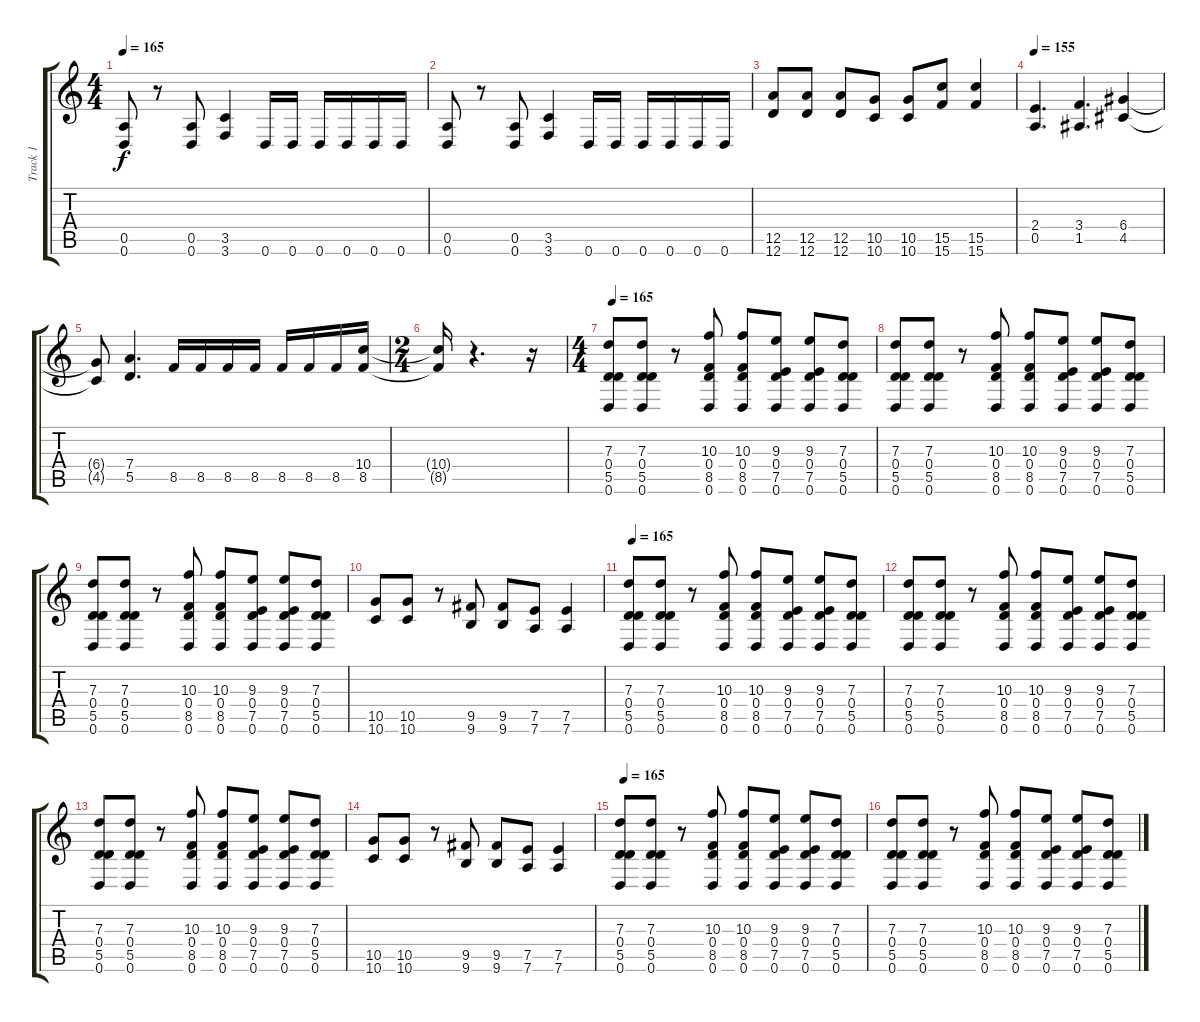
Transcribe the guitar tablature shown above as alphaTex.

\track ("Track 1" "Track 1") {instrument electricguitarclean}
\staff {score tabs}
\tuning (E4 B3 G3 D3 A2 D2) {hide}
\ts (4 4)
\tempo 165
\clef g2
\ks c
(0.5 0.6).8{dy f} r.8 (0.5 0.6).8 (3.5 3.6).4 0.6.16 0.6.16 0.6.16 0.6.16 0.6.16 0.6.16 |
(0.5 0.6).8 r.8 (0.5 0.6).8 (3.5 3.6).4 0.6.16 0.6.16 0.6.16 0.6.16 0.6.16 0.6.16 |
(12.5 12.6).8 (12.5 12.6).8 (12.5 12.6).8 (10.5 10.6).8 (10.5 10.6).8 (15.5 15.6).8 (15.5 15.6).4 |
\tempo 155
(2.4 0.5).4{d} (3.4 1.5).4{d} (6.4 4.5).4 |
(6.4{t} 4.5{t}).8 (7.4 5.5).4{d} 8.5.16 8.5.16 8.5.16 8.5.16 8.5.16 8.5.16 8.5.16 (10.4 8.5).16 |
\ts (2 4)
(10.4{t} 8.5{t}).16 r.4{d} r.16 |
\ts (4 4)
\tempo 165
(7.3 0.4 5.5 0.6).8 (7.3 0.4 5.5 0.6).8 r.8 (10.3 0.4 8.5 0.6).8 (10.3 0.4 8.5 0.6).8 (9.3 0.4 7.5 0.6).8 (9.3 0.4 7.5 0.6).8 (7.3 0.4 5.5 0.6).8 |
(7.3 0.4 5.5 0.6).8 (7.3 0.4 5.5 0.6).8 r.8 (10.3 0.4 8.5 0.6).8 (10.3 0.4 8.5 0.6).8 (9.3 0.4 7.5 0.6).8 (9.3 0.4 7.5 0.6).8 (7.3 0.4 5.5 0.6).8 |
(7.3 0.4 5.5 0.6).8 (7.3 0.4 5.5 0.6).8 r.8 (10.3 0.4 8.5 0.6).8 (10.3 0.4 8.5 0.6).8 (9.3 0.4 7.5 0.6).8 (9.3 0.4 7.5 0.6).8 (7.3 0.4 5.5 0.6).8 |
(10.5 10.6).8 (10.5 10.6).8 r.8 (9.5 9.6).8 (9.5 9.6).8 (7.5 7.6).8 (7.5 7.6).4 |
\tempo 165
(7.3 0.4 5.5 0.6).8 (7.3 0.4 5.5 0.6).8 r.8 (10.3 0.4 8.5 0.6).8 (10.3 0.4 8.5 0.6).8 (9.3 0.4 7.5 0.6).8 (9.3 0.4 7.5 0.6).8 (7.3 0.4 5.5 0.6).8 |
(7.3 0.4 5.5 0.6).8 (7.3 0.4 5.5 0.6).8 r.8 (10.3 0.4 8.5 0.6).8 (10.3 0.4 8.5 0.6).8 (9.3 0.4 7.5 0.6).8 (9.3 0.4 7.5 0.6).8 (7.3 0.4 5.5 0.6).8 |
(7.3 0.4 5.5 0.6).8 (7.3 0.4 5.5 0.6).8 r.8 (10.3 0.4 8.5 0.6).8 (10.3 0.4 8.5 0.6).8 (9.3 0.4 7.5 0.6).8 (9.3 0.4 7.5 0.6).8 (7.3 0.4 5.5 0.6).8 |
(10.5 10.6).8 (10.5 10.6).8 r.8 (9.5 9.6).8 (9.5 9.6).8 (7.5 7.6).8 (7.5 7.6).4 |
\tempo 165
(7.3 0.4 5.5 0.6).8 (7.3 0.4 5.5 0.6).8 r.8 (10.3 0.4 8.5 0.6).8 (10.3 0.4 8.5 0.6).8 (9.3 0.4 7.5 0.6).8 (9.3 0.4 7.5 0.6).8 (7.3 0.4 5.5 0.6).8 |
(7.3 0.4 5.5 0.6).8 (7.3 0.4 5.5 0.6).8 r.8 (10.3 0.4 8.5 0.6).8 (10.3 0.4 8.5 0.6).8 (9.3 0.4 7.5 0.6).8 (9.3 0.4 7.5 0.6).8 (7.3 0.4 5.5 0.6).8
